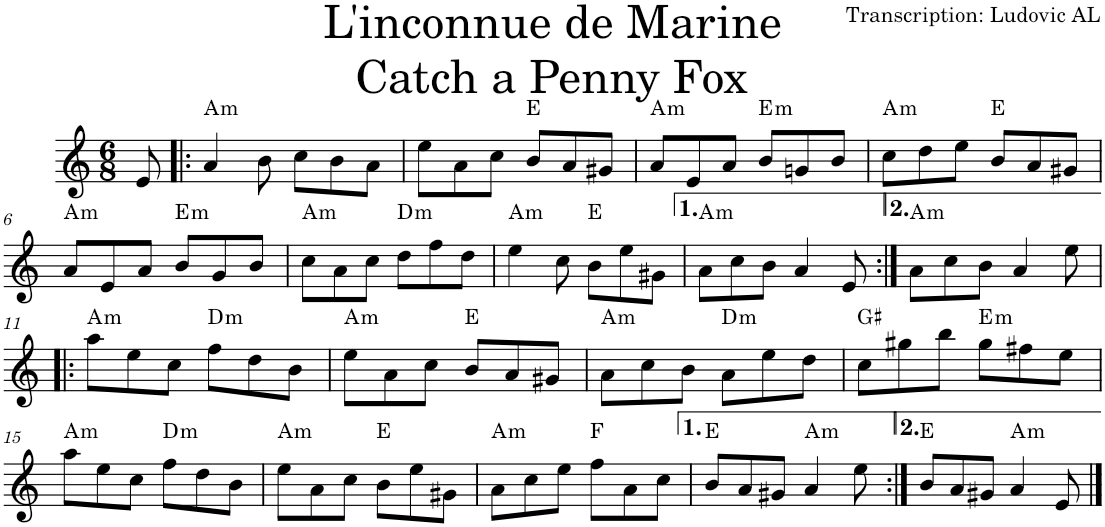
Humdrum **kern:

**kern	**harte
*part1	*part1
*staff1	*
*I"Violon	*
*I'Vln.	*
*clefG2	*
*k[]	*
*M6/8	*
=1	=1
8e/	.
=2!|:	=2!|:
!	!LO:H:kt=m
4a/	A:min
8b\	.
8cc\L	.
8b\	.
8a\J	.
=3	=3
8ee\L	.
8a\	.
8cc\J	.
8b/L	E:maj
8a/	.
8g#X/J	.
=4	=4
!	!LO:H:kt=m
8a/L	A:min
8e/	.
8a/J	.
!	!LO:H:kt=m
8b/L	E:min
8gn/	.
8b/J	.
=5	=5
!	!LO:H:kt=m
8cc\L	A:min
8dd\	.
8ee\J	.
8b/L	E:maj
8a/	.
8g#X/J	.
!!LO:LB:g=z
=6	=6
!	!LO:H:kt=m
8a/L	A:min
8e/	.
8a/J	.
!	!LO:H:kt=m
8b/L	E:min
8g/	.
8b/J	.
=7	=7
!	!LO:H:kt=m
8cc\L	A:min
8a\	.
8cc\J	.
!	!LO:H:kt=m
8dd\L	D:min
8ff\	.
8dd\J	.
=8	=8
!	!LO:H:kt=m
4ee\	A:min
8cc\	.
8b\L	E:maj
8ee\	.
8g#X\J	.
=9	=9
!	!LO:H:kt=m
8a\L	A:min
8cc\	.
8b\J	.
4a/	.
8e/	.
=10:|!	=10:|!
!	!LO:H:kt=m
8a\L	A:min
8cc\	.
8b\J	.
4a/	.
8ee\	.
!!LO:LB:g=z
=11!|:	=11!|:
!	!LO:H:kt=m
8aa\L	A:min
8ee\	.
8cc\J	.
!	!LO:H:kt=m
8ff\L	D:min
8dd\	.
8b\J	.
=12	=12
!	!LO:H:kt=m
8ee\L	A:min
8a\	.
8cc\J	.
8b/L	E:maj
8a/	.
8g#X/J	.
=13	=13
!	!LO:H:kt=m
8a\L	A:min
8cc\	.
8b\J	.
!	!LO:H:kt=m
8a\L	D:min
8ee\	.
8dd\J	.
=14	=14
8cc\L	G#:maj
8gg#X\	.
8bb\J	.
!	!LO:H:kt=m
8gg#\L	E:min
8ff#X\	.
8ee\J	.
!!LO:LB:g=z
=15	=15
!	!LO:H:kt=m
8aa\L	A:min
8ee\	.
8cc\J	.
!	!LO:H:kt=m
8ff\L	D:min
8dd\	.
8b\J	.
=16	=16
!	!LO:H:kt=m
8ee\L	A:min
8a\	.
8cc\J	.
8b\L	E:maj
8ee\	.
8g#X\J	.
=17	=17
!	!LO:H:kt=m
8a\L	A:min
8cc\	.
8ee\J	.
8ff\L	F:maj
8a\	.
8cc\J	.
=18	=18
8b/L	E:maj
8a/	.
8g#X/J	.
!	!LO:H:kt=m
4a/	A:min
8ee\	.
=19:|!	=19:|!
8b/L	E:maj
8a/	.
8g#X/J	.
!	!LO:H:kt=m
4a/	A:min
8e/	.
==	==
*-	*-
